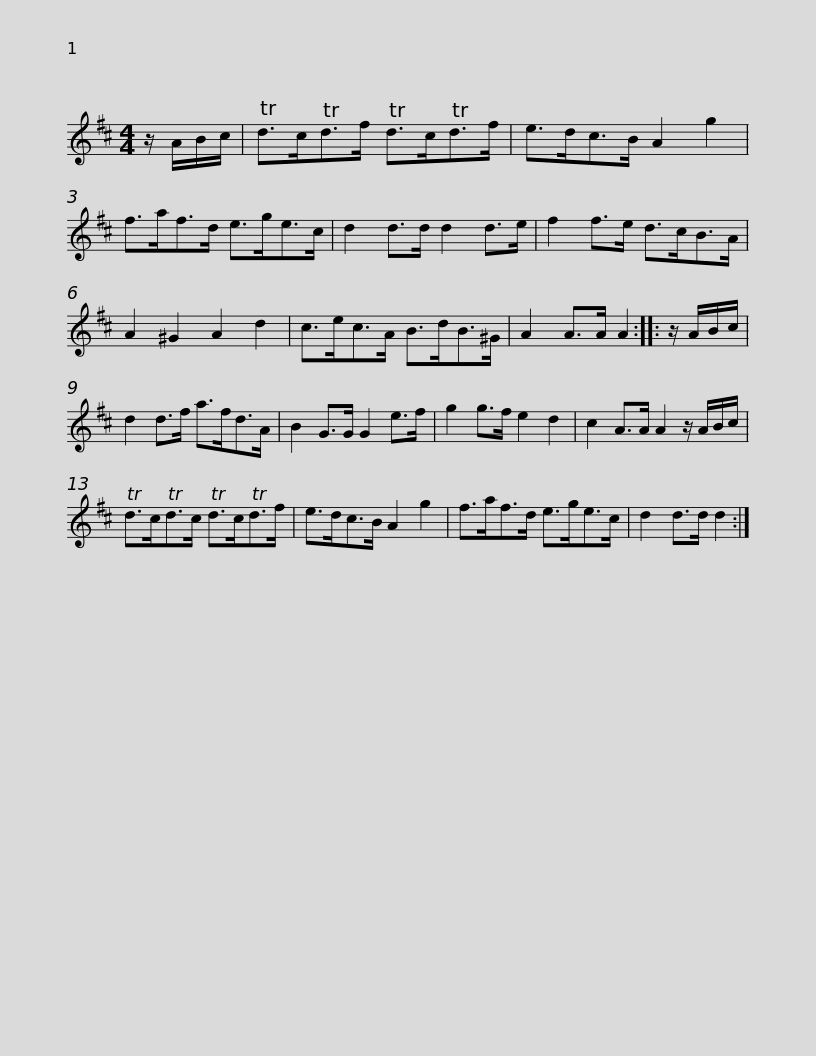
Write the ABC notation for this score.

X:1
L:1/8
M:4/4
I:linebreak $
K:D
V:1 treble
V:1
 z/ A/B/c/ | Td>cTd>f Td>cTd>f | e>dc>B A2 g2 | f>af>d e>ge>c | d2 d>d d2 d>e |$ %5
 f2 f>e d>cB>A | A2 ^G2 A2 d2 | c>ec>A B>dB>^G | A2 A>A A2 :: z/ A/B/c/ | %10
 d2 d>f a>fd>A |$ B2 G>G G2 e>f | g2 g>f e2 d2 | c2 A>A A2 z/ A/B/c/ | Td>cTd>c Td>cTd>f | %15
 e>dc>B A2 g2 |$ f>af>d e>ge>c | d2 d>d d2 :| %18
